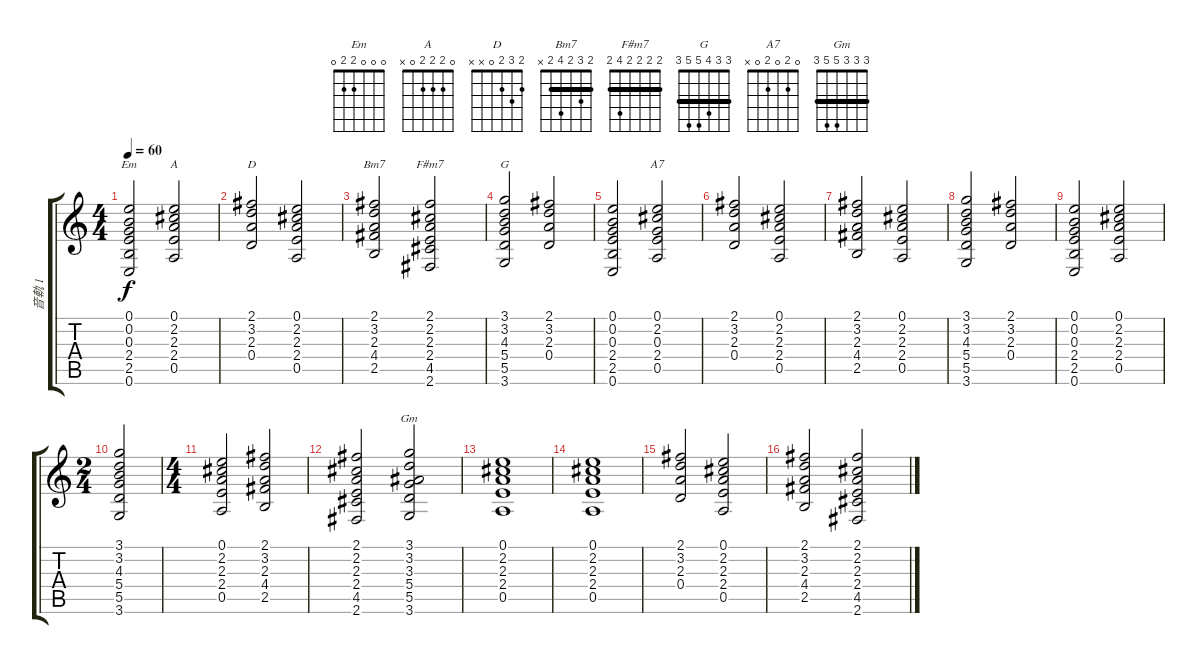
\track ("音軌 1" "音軌 1") {instrument electricguitarjazz}
\staff {score tabs}
\tuning (E4 B3 G3 D3 A2 E2) {hide}
\chord ("Em" 0 0 0 2 2 0)
\chord ("A" 0 2 2 2 0 x)
\chord ("D" 2 3 2 0 x x)
\chord ("Bm7" 2 3 2 4 2 x) {barre 2}
\chord ("F#m7" 2 2 2 2 4 2) {barre 2}
\chord ("G" 3 3 4 5 5 3) {barre 3}
\chord ("A7" 0 2 0 2 0 x)
\chord ("Gm" 3 3 3 5 5 3) {barre 3}
\ts (4 4)
\tempo 60
\clef g2
\ks c
(0.1 0.2 0.3 2.4 2.5 0.6).2{ch "Em" dy f} (0.1 2.2 2.3 2.4 0.5).2{ch "A"} |
(2.1 3.2 2.3 0.4).2{ch "D"} (0.1 2.2 2.3 2.4 0.5).2 |
(2.1 3.2 2.3 4.4 2.5).2{ch "Bm7"} (2.1 2.2 2.3 2.4 4.5 2.6).2{ch "F#m7"} |
(3.1 3.2 4.3 5.4 5.5 3.6).2{ch "G"} (2.1 3.2 2.3 0.4).2 |
(0.1 0.2 0.3 2.4 2.5 0.6).2 (0.1 2.2 0.3 2.4 0.5).2{ch "A7"} |
(2.1 3.2 2.3 0.4).2 (0.1 2.2 2.3 2.4 0.5).2 |
(2.1 3.2 2.3 4.4 2.5).2 (0.1 2.2 2.3 2.4 0.5).2 |
(3.1 3.2 4.3 5.4 5.5 3.6).2 (2.1 3.2 2.3 0.4).2 |
(0.1 0.2 0.3 2.4 2.5 0.6).2 (0.1 2.2 2.3 2.4 0.5).2 |
\ts (2 4)
(3.1 3.2 4.3 5.4 5.5 3.6).2 |
\ts (4 4)
(0.1 2.2 2.3 2.4 0.5).2 (2.1 3.2 2.3 4.4 2.5).2 |
(2.1 2.2 2.3 2.4 4.5 2.6).2 (3.1 3.2 3.3 5.4 5.5 3.6).2{ch "Gm"} |
(0.1 2.2 2.3 2.4 0.5).1 |
(0.1 2.2 2.3 2.4 0.5).1 |
(2.1 3.2 2.3 0.4).2 (0.1 2.2 2.3 2.4 0.5).2 |
(2.1 3.2 2.3 4.4 2.5).2 (2.1 2.2 2.3 2.4 4.5 2.6).2
